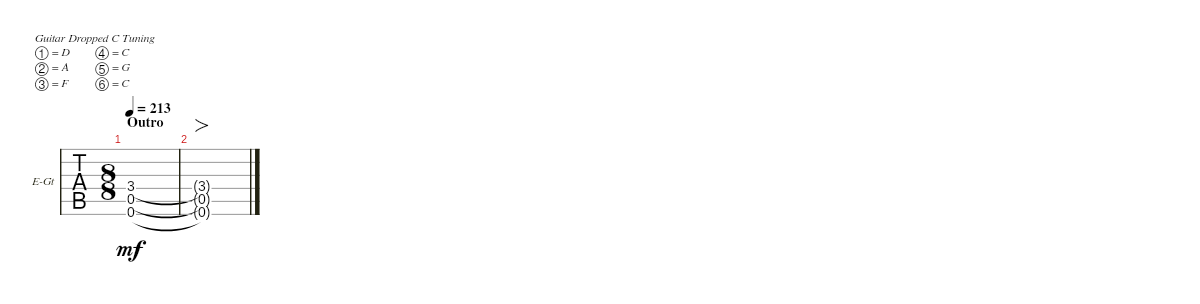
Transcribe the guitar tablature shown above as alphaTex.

\defaultSystemsLayout 4
\bracketExtendMode groupsimilarinstruments
\firstSystemTrackNameOrientation horizontal
\otherSystemsTrackNameOrientation horizontal
\track ("Electric Guitar Left" "E-Gt") {instrument distortionguitar}
\staff {tabs}
\tuning (D4 A3 F3 C3 G2 C2)
\ts (8 8)
\section ("" "Outro")
\tempo 213
\clef g2
\ks c
(0.6 3.4 0.5).1{dy mf} |
(0.6{t} 0.5{t} 3.4{t}).1{fo}
